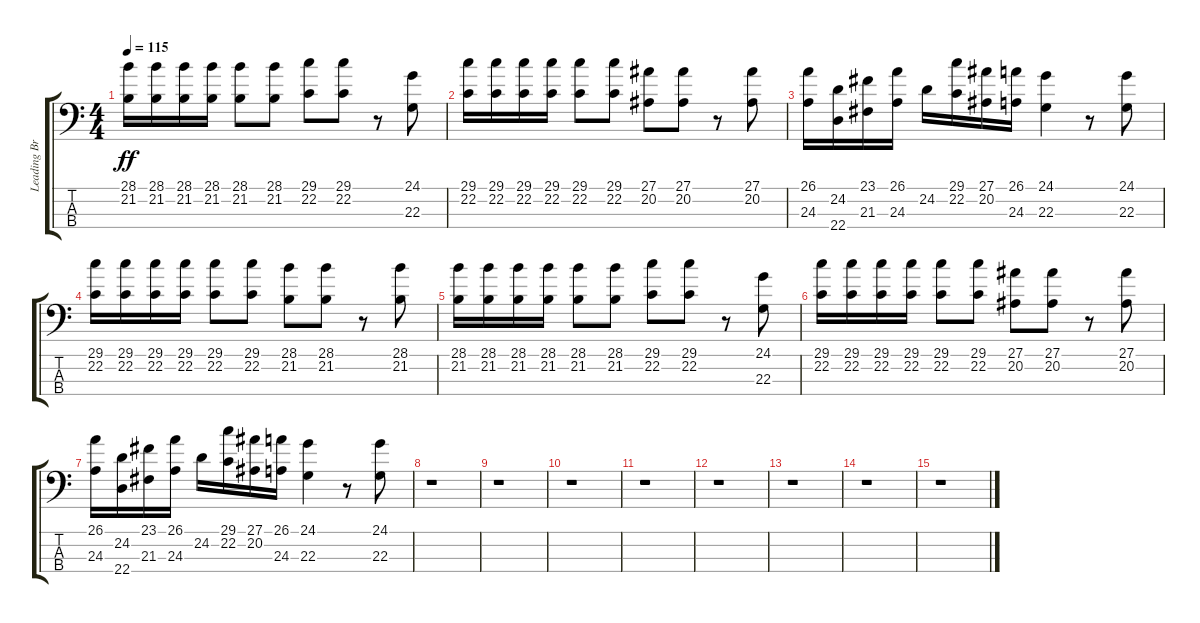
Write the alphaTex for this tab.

\track ("Leading Bright Piano" "Leading Br") {instrument brightacousticpiano}
\staff {score tabs}
\tuning (G2 D2 A1 E1) {hide}
\ts (4 4)
\tempo 115
\clef f4
\ks c
(28.1 21.2).16{dy ff} (28.1 21.2).16 (28.1 21.2).16 (28.1 21.2).16 (28.1 21.2).8 (28.1 21.2).8 (29.1 22.2).8 (29.1 22.2).8 r.8 (24.1 22.3).8 |
(29.1 22.2).16 (29.1 22.2).16 (29.1 22.2).16 (29.1 22.2).16 (29.1 22.2).8 (29.1 22.2).8 (27.1 20.2).8 (27.1 20.2).8 r.8 (27.1 20.2).8 |
(26.1 24.3).16 (24.2 22.4).16 (23.1 21.3).16 (26.1 24.3).16 24.2.16 (29.1 22.2).16 (27.1 20.2).16 (26.1 24.3).16 (24.1 22.3).4 r.8 (24.1 22.3).8 |
(29.1 22.2).16 (29.1 22.2).16 (29.1 22.2).16 (29.1 22.2).16 (29.1 22.2).8 (29.1 22.2).8 (28.1 21.2).8 (28.1 21.2).8 r.8 (28.1 21.2).8 |
(28.1 21.2).16 (28.1 21.2).16 (28.1 21.2).16 (28.1 21.2).16 (28.1 21.2).8 (28.1 21.2).8 (29.1 22.2).8 (29.1 22.2).8 r.8 (24.1 22.3).8 |
(29.1 22.2).16 (29.1 22.2).16 (29.1 22.2).16 (29.1 22.2).16 (29.1 22.2).8 (29.1 22.2).8 (27.1 20.2).8 (27.1 20.2).8 r.8 (27.1 20.2).8 |
(26.1 24.3).16 (24.2 22.4).16 (23.1 21.3).16 (26.1 24.3).16 24.2.16 (29.1 22.2).16 (27.1 20.2).16 (26.1 24.3).16 (24.1 22.3).4 r.8 (24.1 22.3).8 |
r.1 |
r.1 |
r.1 |
r.1 |
r.1 |
r.1 |
r.1 |
r.1
